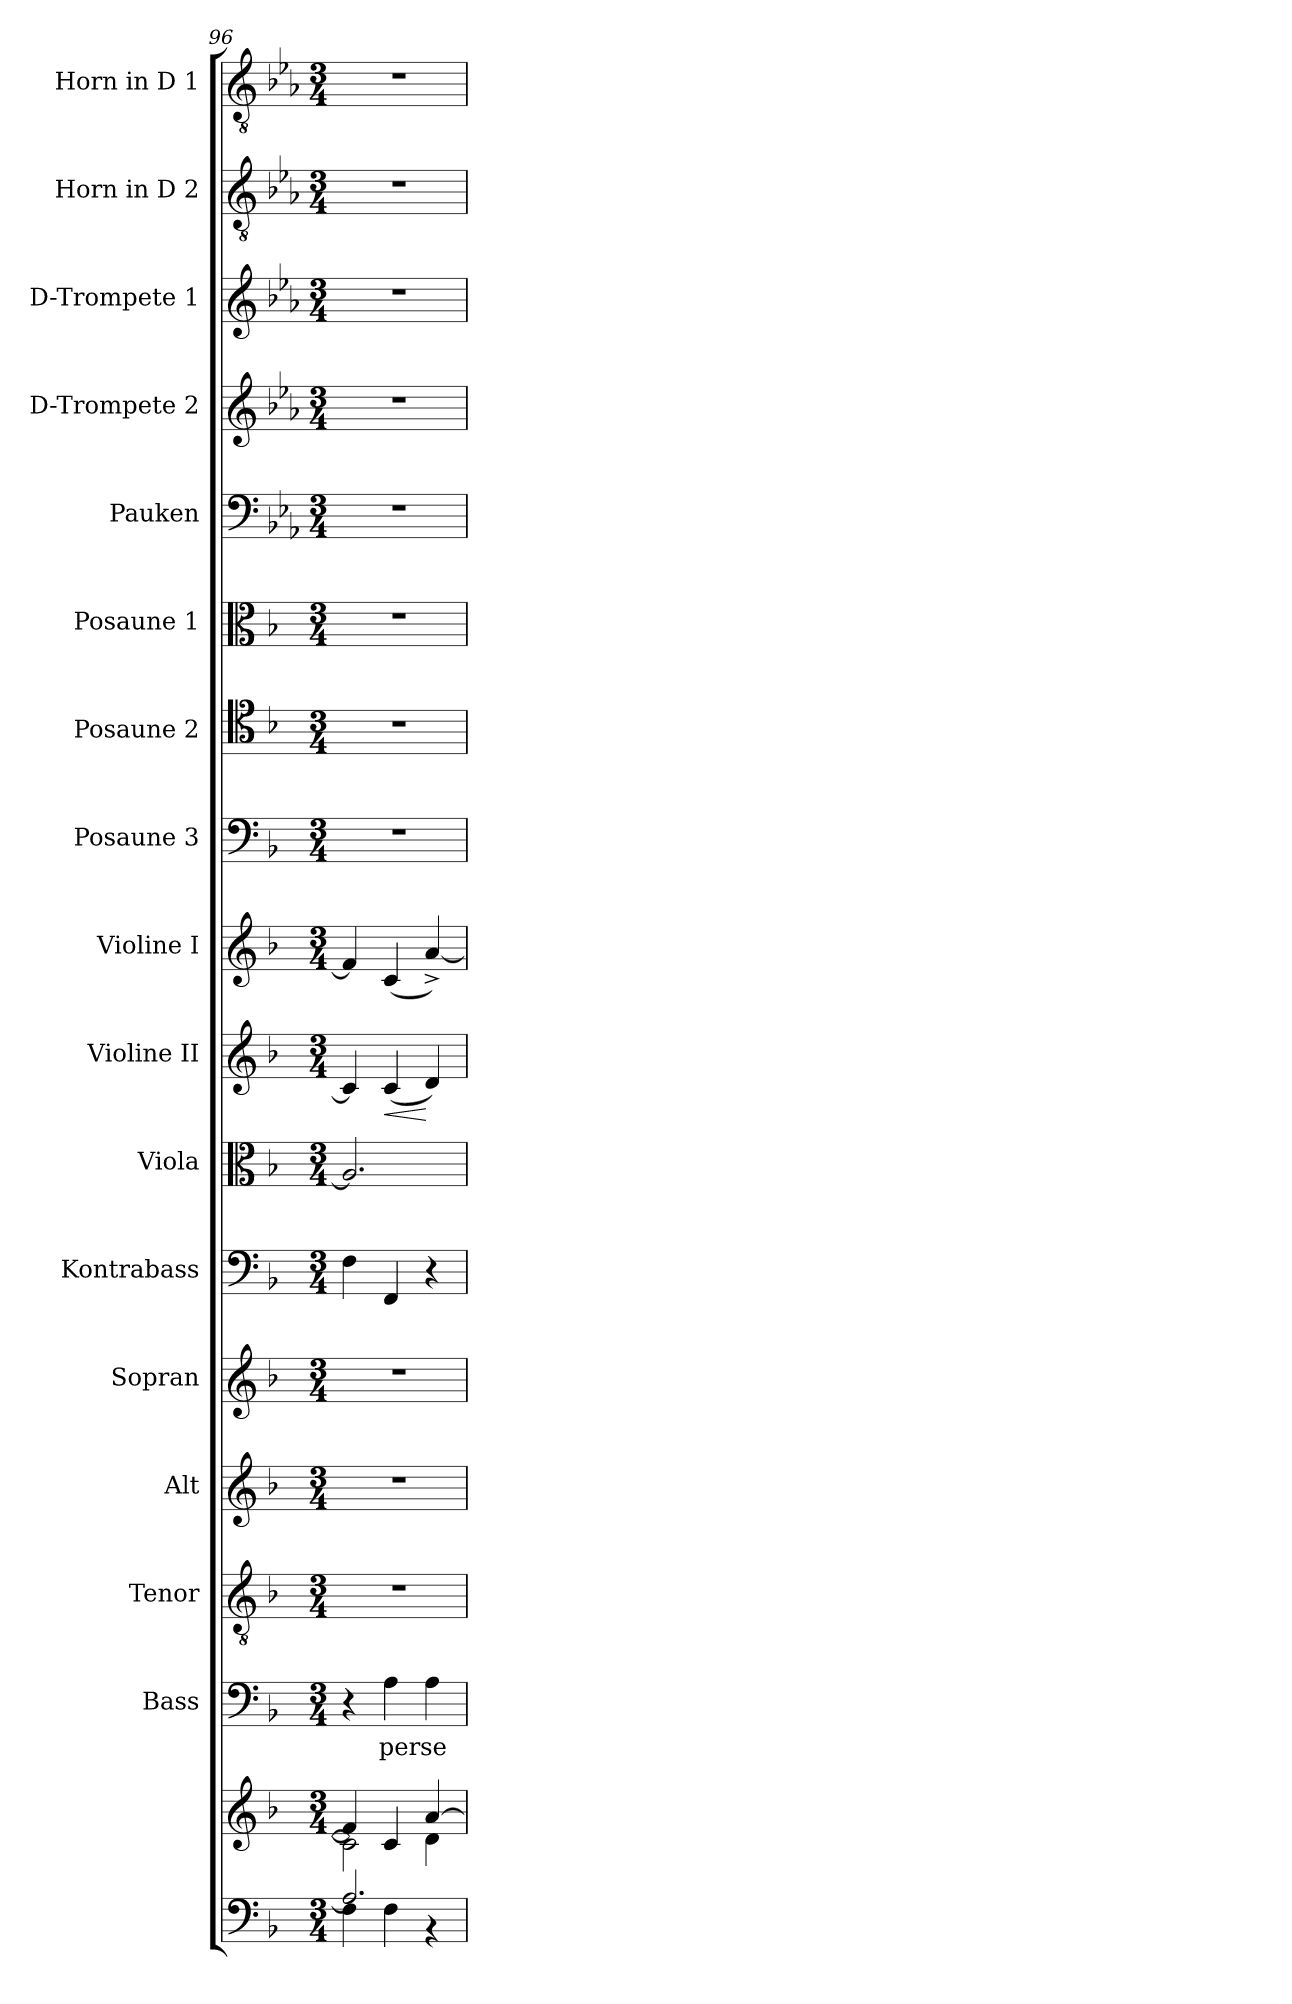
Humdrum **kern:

**kern	**kern	**kern	**text	**kern	**kern	**kern	**kern	**kern	**kern	**dynam	**kern	**kern	**kern	**kern	**kern	**kern	**kern	**kern	**kern
*part17	*part17	*part16	*part16	*part15	*part14	*part13	*part12	*part11	*part10	*part10	*part9	*part8	*part7	*part6	*part5	*part4	*part3	*part2	*part1
*staff18	*staff17	*staff16	*staff16	*staff15	*staff14	*staff13	*staff12	*staff11	*staff10	*staff10	*staff9	*staff8	*staff7	*staff6	*staff5	*staff4	*staff3	*staff2	*staff1
*	*	*I"Bass	*	*I"Tenor	*I"Alt	*I"Sopran	*I"Kontrabass	*I"Viola	*I"Violine II	*	*I"Violine I	*I"Posaune 3	*I"Posaune 2	*I"Posaune 1	*I"Pauken	*I"D-Trompete 2	*I"D-Trompete 1	*I"Horn in D 2	*I"Horn in D 1
*	*	*I'B.	*	*I'T.	*I'A.	*I'S.	*I'Kb.	*I'Vla.	*I'Vl. II	*	*I'Vl. I	*I'Pos. 3	*I'Pos. 2	*I'Pos. 1	*I'Pk.	*I'D Trp. 2	*I'D Trp. 1	*I'Hrn. 2	*I'Hrn. 1
*clefF4	*clefG2	*clefF4	*	*clefGv2	*clefG2	*clefG2	*clefF4	*clefC3	*clefG2	*	*clefG2	*clefF4	*clefC4	*clefC3	*clefF4	*clefG2	*clefG2	*clefGv2	*clefGv2
*	*	*	*	*	*	*	*ITrd7c12	*	*	*	*	*	*	*	*ITrd-1c-2	*ITrd-1c-2	*ITrd-1c-2	*ITrd-1c-2	*ITrd-1c-2
*k[b-]	*k[b-]	*k[b-]	*	*k[b-]	*k[b-]	*k[b-]	*k[b-]	*k[b-]	*k[b-]	*	*k[b-]	*k[b-]	*k[b-]	*k[b-]	*k[b-]	*k[b-]	*k[b-]	*k[b-]	*k[b-]
*F:	*F:	*F:	*	*F:	*F:	*F:	*F:	*F:	*F:	*	*F:	*F:	*F:	*F:	*F:	*F:	*F:	*F:	*F:
*M3/4	*M3/4	*M3/4	*	*M3/4	*M3/4	*M3/4	*M3/4	*M3/4	*M3/4	*	*M3/4	*M3/4	*M3/4	*M3/4	*M3/4	*M3/4	*M3/4	*M3/4	*M3/4
=96	=96	=96	=96	=96	=96	=96	=96	=96	=96	=96	=96	=96	=96	=96	=96	=96	=96	=96	=96
*^	*^	*	*	*	*	*	*	*	*	*	*	*	*	*	*	*	*	*	*
2.A/]	4F\	4f/]	2c\]	4r	.	2.r	2.r	2.r	4FF\	2.A/]	4c/]	.	4f/]	2.r	2.r	2.r	2.r	2.r	2.r	2.r	2.r
!	!	!	!	!	!LO:LY:b	!	!	!	!	!	!	!LO:HP:b	!	!	!	!	!	!	!	!	!
.	4F\	4c/	.	4A\	per	.	.	.	4FFF/	.	(<4c/	<	(<4c/	.	.	.	.	.	.	.	.
!	!	!	!	!	!LO:LY:b	!	!	!	!	!	!	!	!	!	!	!	!	!	!	!	!
.	4r	[>4a/	4d\	4A\	se-	.	.	.	4r	.	4d/)	[	[4a^</)	.	.	.	.	.	.	.	.
*v	*v	*	*	*	*	*	*	*	*	*	*	*	*	*	*	*	*	*	*	*	*
*	*v	*v	*	*	*	*	*	*	*	*	*	*	*	*	*	*	*	*	*	*
=	=	=	=	=	=	=	=	=	=	=	=	=	=	=	=	=	=	=	=
*-	*-	*-	*-	*-	*-	*-	*-	*-	*-	*-	*-	*-	*-	*-	*-	*-	*-	*-	*-
